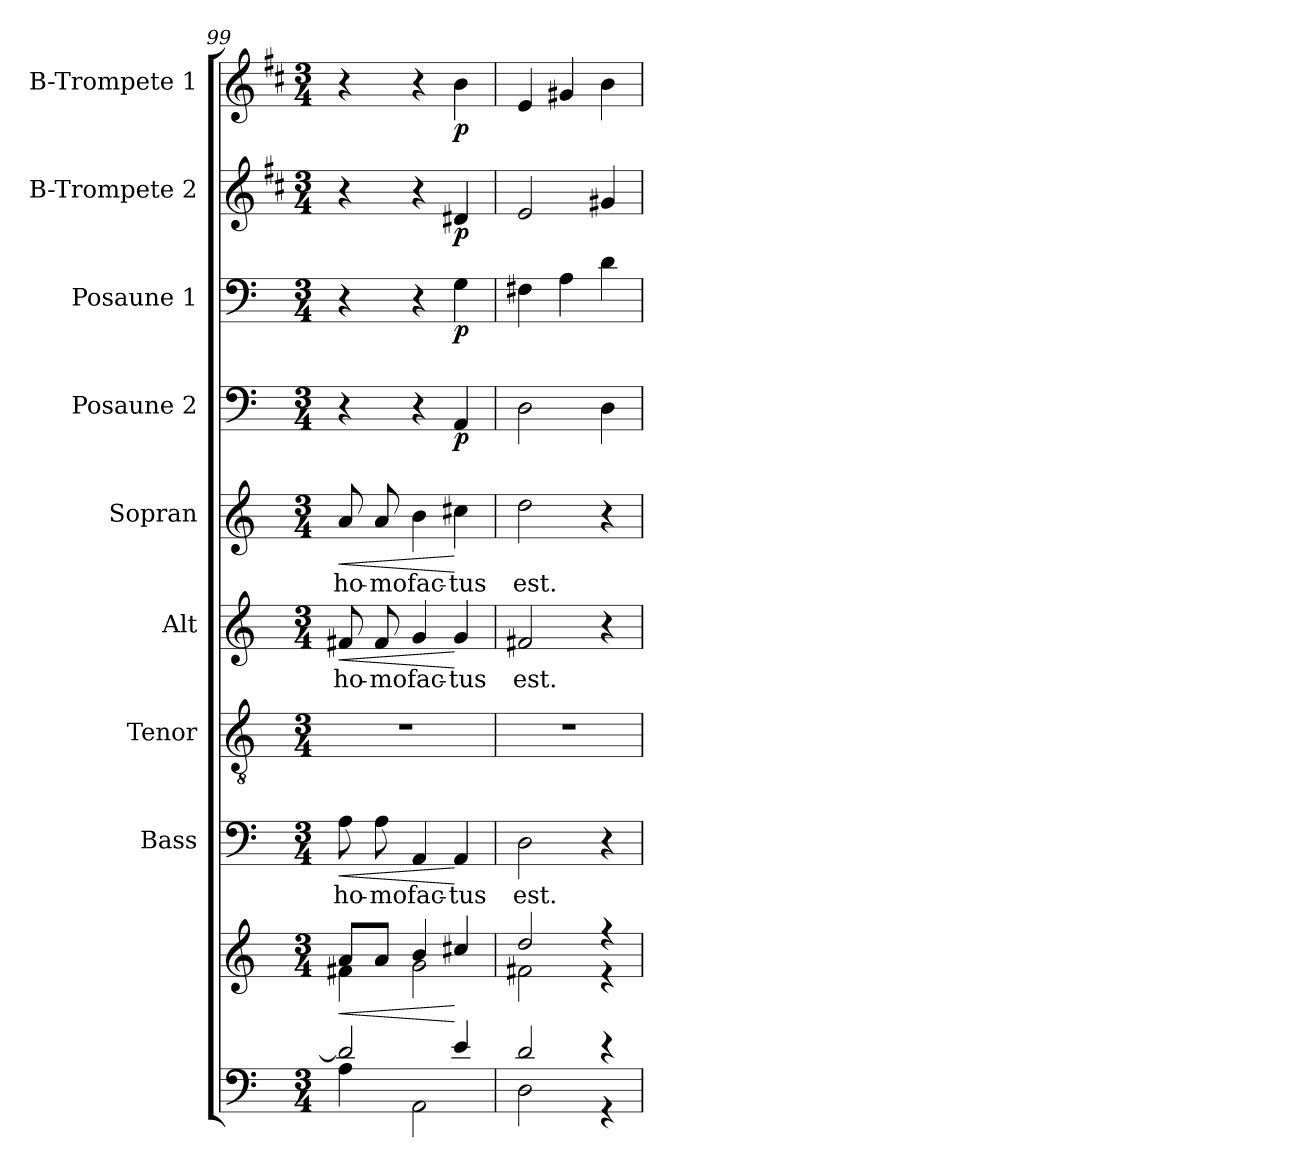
**kern	**kern	**dynam	**kern	**text	**dynam	**kern	**kern	**text	**dynam	**kern	**text	**dynam	**kern	**dynam	**kern	**dynam	**kern	**dynam	**kern	**dynam
*part9	*part9	*part9	*part8	*part8	*part8	*part7	*part6	*part6	*part6	*part5	*part5	*part5	*part4	*part4	*part3	*part3	*part2	*part2	*part1	*part1
*staff10	*staff9	*staff9/10	*staff8	*staff8	*staff8	*staff7	*staff6	*staff6	*staff6	*staff5	*staff5	*staff5	*staff4	*staff4	*staff3	*staff3	*staff2	*staff2	*staff1	*staff1
*	*	*	*I"Bass	*	*	*I"Tenor	*I"Alt	*	*	*I"Sopran	*	*	*I"Posaune 2	*	*I"Posaune 1	*	*I"B-Trompete 2	*	*I"B-Trompete 1	*
*	*	*	*I'B.	*	*	*I'T.	*I'A.	*	*	*I'S.	*	*	*I'Pos. 2	*	*I'Pos. 1	*	*I'B Trp. 2	*	*I'B Trp. 1	*
*clefF4	*clefG2	*	*clefF4	*	*	*clefGv2	*clefG2	*	*	*clefG2	*	*	*clefF4	*	*clefF4	*	*clefG2	*	*clefG2	*
*	*	*	*	*	*	*	*	*	*	*	*	*	*	*	*	*	*ITrd1c2	*	*ITrd1c2	*
*k[]	*k[]	*	*k[]	*	*	*k[]	*k[]	*	*	*k[]	*	*	*k[]	*	*k[]	*	*k[]	*	*k[]	*
*C:	*C:	*	*C:	*	*	*C:	*C:	*	*	*C:	*	*	*C:	*	*C:	*	*C:	*	*C:	*
*M3/4	*M3/4	*	*M3/4	*	*	*M3/4	*M3/4	*	*	*M3/4	*	*	*M3/4	*	*M3/4	*	*M3/4	*	*M3/4	*
=99	=99	=99	=99	=99	=99	=99	=99	=99	=99	=99	=99	=99	=99	=99	=99	=99	=99	=99	=99	=99
*^	*	*	*	*	*	*	*	*	*	*	*	*	*	*	*	*	*	*	*	*
!	!	!	!LO:HP:b	!	!LO:LY:b	!LO:HP:b	!	!	!LO:LY:b	!LO:HP:b	!	!LO:LY:b	!LO:HP:b	!	!	!	!	!	!	!	!
*	*	*^	*	*	*	*	*	*	*	*	*	*	*	*	*	*	*	*	*	*	*
2d/]	4A\	8a/L	4f#X\	<	8A\	ho-	<	2.r	8f#X/	ho-	<	8a/	ho-	<	4r	.	4r	.	4r	.	4r	.
!	!	!	!	!	!	!LO:LY:b	!	!	!	!LO:LY:b	!	!	!LO:LY:b	!	!	!	!	!	!	!	!	!
.	.	8a/J	.	.	8A\	-mo	.	.	8f#/	-mo	.	8a/	-mo	.	.	.	.	.	.	.	.	.
!	!	!	!	!	!	!LO:LY:b	!	!	!	!LO:LY:b	!	!	!LO:LY:b	!	!	!	!	!	!	!	!	!
.	2AA\	4b/	2g\	.	4AA/	fac-	.	.	4g/	fac-	.	4b\	fac-	.	4r	.	4r	.	4r	.	4r	.
!	!	!	!	!	!	!LO:LY:b	!	!	!	!LO:LY:b	!	!	!LO:LY:b	!	!	!LO:DY:b	!	!LO:DY:b	!	!LO:DY:b	!	!LO:DY:b
4e/	.	4cc#X/	.	[	4AA/	-tus	[	.	4g/	-tus	[	4cc#X\	-tus	[	4AA/	p	4G\	p	4c#X/	p	4a\	p
=100	=100	=100	=100	=100	=100	=100	=100	=100	=100	=100	=100	=100	=100	=100	=100	=100	=100	=100	=100	=100	=100	=100
!	!	!	!	!	!	!LO:LY:b	!	!	!	!LO:LY:b	!	!	!LO:LY:b	!	!	!	!	!	!	!	!	!
2d/	2D\	2dd/	2f#X\	.	2D\	est.	.	2.r	2f#X/	est.	.	2dd\	est.	.	2D\	.	4F#X\	.	2d/	.	4d/	.
.	.	.	.	.	.	.	.	.	.	.	.	.	.	.	.	.	4A\	.	.	.	4f#X/	.
4r	4r	4r	4r	.	4r	.	.	.	4r	.	.	4r	.	.	4D\	.	4d\	.	4f#X/	.	4a\	.
*v	*v	*	*	*	*	*	*	*	*	*	*	*	*	*	*	*	*	*	*	*	*	*
*	*v	*v	*	*	*	*	*	*	*	*	*	*	*	*	*	*	*	*	*	*	*
=	=	=	=	=	=	=	=	=	=	=	=	=	=	=	=	=	=	=	=	=
*-	*-	*-	*-	*-	*-	*-	*-	*-	*-	*-	*-	*-	*-	*-	*-	*-	*-	*-	*-	*-
